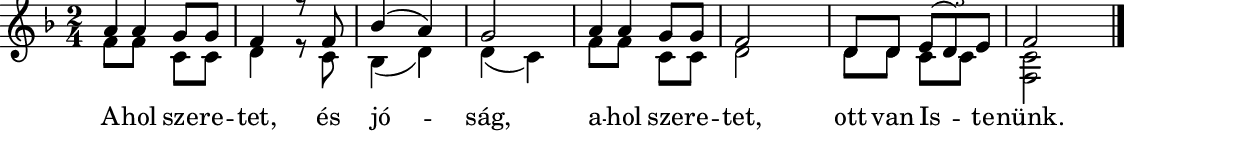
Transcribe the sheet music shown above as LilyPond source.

% MusicXML to Lilypond converter by Kovi

szovegAAA = \lyricmode {  "A" -- "hol" "sze" -- "re" -- "tet," "és" "jó" -- "ság," "a" -- "hol" "sze" -- "re" -- "tet," "ott" "van" "Is" -- "te" -- "nünk."  }

% Analyzing...
% 1 parts
% 1 Staff
% forceBassClefActive = 
melody = {
% 43 notes in the part
% 2 voices

\new Staff
<<
\new Voice = "voice1" { \voiceOne
% 43 notes
% 8 mesaures

% Measure 1
\clef "treble"
\key f \major
\time 2/4 
a'8 a'8 g'8 g'8 
% Measure 2
f'4 r8 f'8 
% Measure 3
bes'4 (a'4 )
% Measure 4
g'2 
% Measure 5
a'8 a'8 g'8 g'8 
% Measure 6
f'2 
% Measure 7
d'8 d'8 \times 2/3 { e'8 (d'8 )e'8  } 
% Measure 8
f'2 \bar "|." 
} % voice
\addlyrics { \szovegAAA }
\new Voice = "voice2" { \voiceTwo
% 43 notes
% 8 mesaures

% Measure 1
\clef "treble"
\key f \major
\time 2/4 
f'8 f'8 c'8 c'8 
% Measure 2
d'4 r8 c'8 
% Measure 3
bes4 (d'4 )
% Measure 4
d'4 (c'4 )
% Measure 5
f'8 f'8 c'8 c'8 
% Measure 6
d'2 
% Measure 7
d'8 d'8 c'8 c'8 
% Measure 8
<f c' >2 \bar "|." 
} % voice
>>
} % melody


harmonies = \chordmode {
% 14 chords
\germanChords
f4 c4 d4:m s4 bes4 d4:m g4 c4:7 f4 c4 d4:m s4 bes4 c4:7 f4
}

\include "../../definitions.ly"
